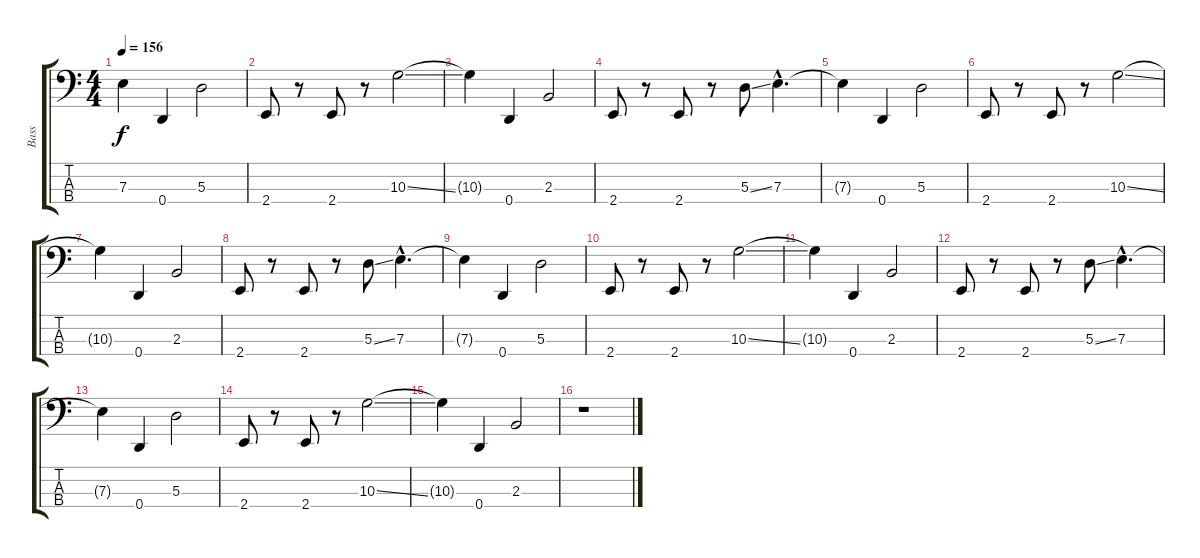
\track ("Bass" "Bass") {instrument fretlessbass}
\staff {score tabs}
\tuning (G2 D2 A1 D1) {hide}
\ts (4 4)
\tempo 156
\clef f4
\ks c
7.3{t}.4{dy f} 0.4.4 5.3.2 |
2.4.8 r.8 2.4.8 r.8 10.3{ss}.2 |
10.3{t}.4 0.4.4 2.3.2 |
2.4.8 r.8 2.4.8 r.8 5.3{ss}.8 7.3{hac}.4{d} |
7.3{t}.4 0.4.4 5.3.2 |
2.4.8 r.8 2.4.8 r.8 10.3{ss}.2 |
10.3{t}.4 0.4.4 2.3.2 |
2.4.8 r.8 2.4.8 r.8 5.3{ss}.8 7.3{hac}.4{d} |
7.3{t}.4 0.4.4 5.3.2 |
2.4.8 r.8 2.4.8 r.8 10.3{ss}.2 |
10.3{t}.4 0.4.4 2.3.2 |
2.4.8 r.8 2.4.8 r.8 5.3{ss}.8 7.3{hac}.4{d} |
7.3{t}.4 0.4.4 5.3.2 |
2.4.8 r.8 2.4.8 r.8 10.3{ss}.2 |
10.3{t}.4 0.4.4 2.3.2 |
r.1
